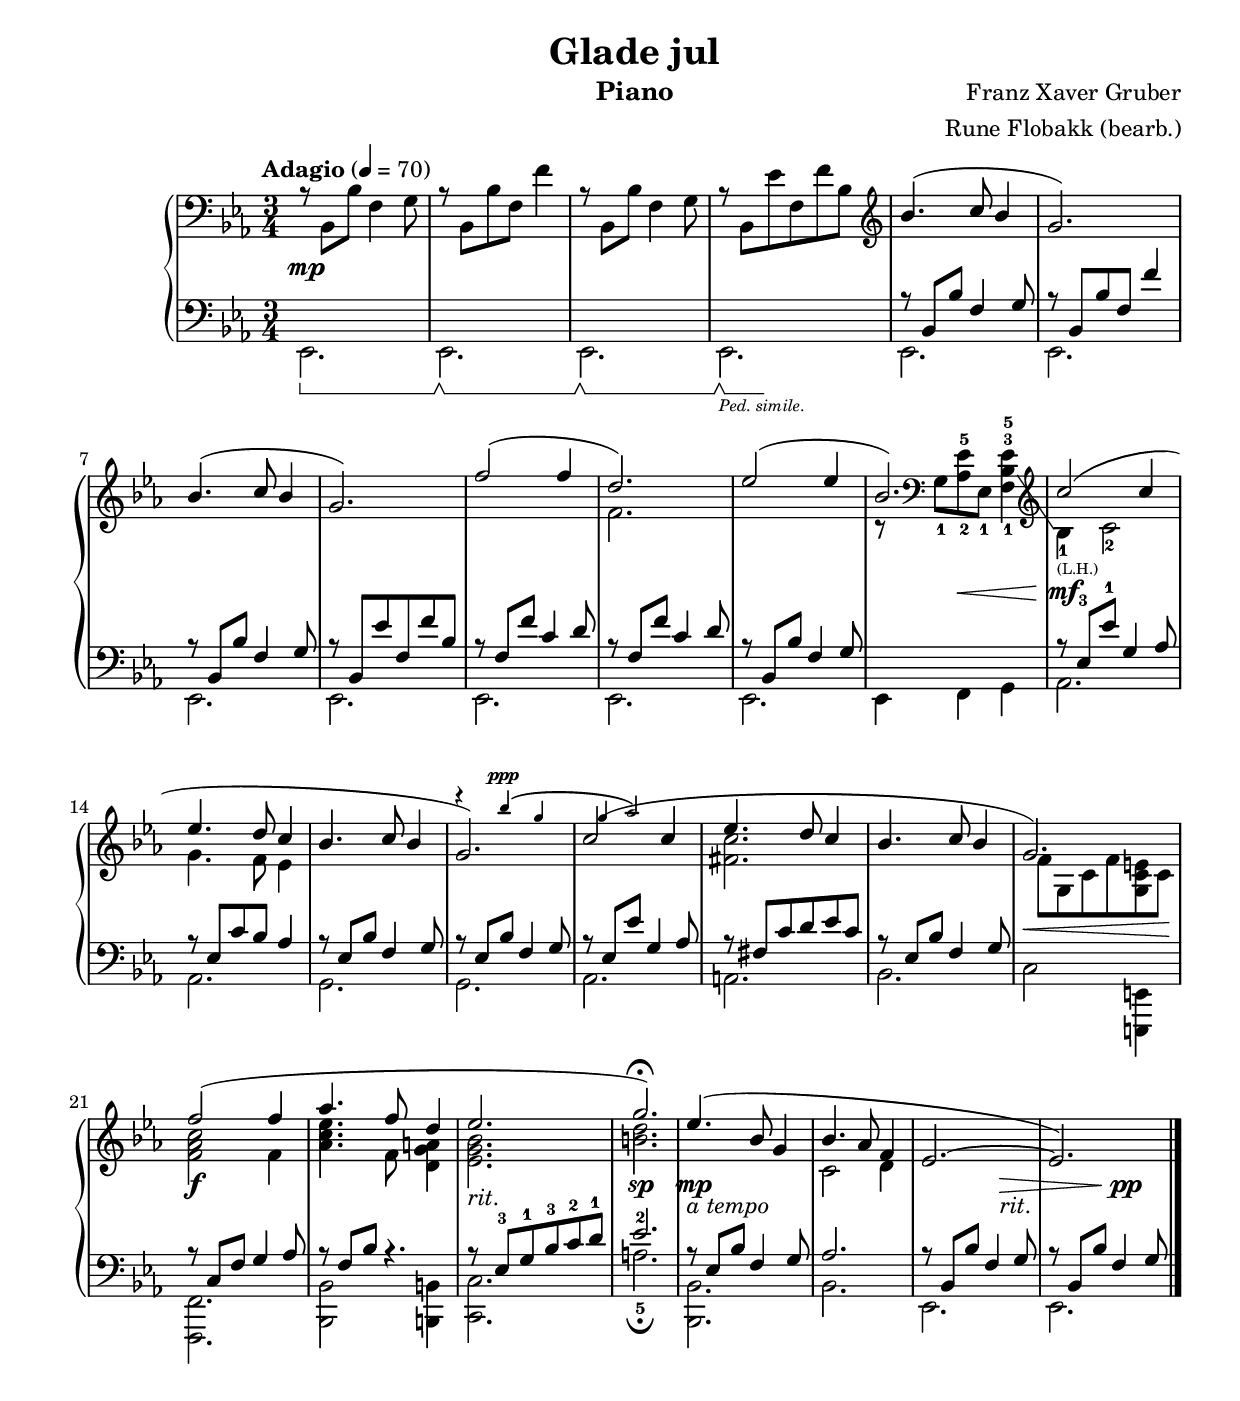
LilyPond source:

\version "2.22.1"
\paper {
    left-margin = 15\mm
    bottom-margin = 20\mm
    system-system-spacing =
        #'((basic-distance . 17)
           (minimum-distance . 8)
           (padding . 1)
           (stretchability . 60))
}

rit = \markup { \italic "rit." }

atempo = "a tempo"

pedSimile = \markup { \fontsize #-3 \italic "Ped. simile." }

rightHand = \markup { \italic \fontsize#-2 "m.d." }
leftHand = \markup { \italic \fontsize#-2 "m.s." }


\header {
    title = "Glade jul"
    composer = "Franz Xaver Gruber"
    arranger = "Rune Flobakk (bearb.)"
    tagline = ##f
    instrument = "Piano"
}


signature = {
    \key ees \major
    \time 3/4
}

melody = {
    bes4.( c8 bes4  g2.)
    bes4.( c8 bes4  g2.)
    f'2(      f4    d2.)
    ees2(     ees4  bes2.)

    \repeat unfold 2 {
        c2(      c4    ees4.  d8 c4
        bes4. c8 bes4  g2.)
    }

    f'2(f4       aes4.  f8  d4
    ees2.        g^\fermata)

    ees4.( bes8 g4 bes4.    aes8 f4
    ees2.~2.)
}

bellResponse = {
    r4 bes4\(^\ppp g g aes2\)
}

bass = {
    \repeat unfold 11 { ees2. }
    ees4 f g

    aes2.  aes      g   g
    aes    a        bes c2 <e, e,>4

    <f f,>2.    <bes bes,>2  <b b,>4 <c c,>2.  a'-5_\fermata
    <bes,, bes'>   bes'  ees,    ees
}

arpeggioBase = { r8 bes,  bes' f4 g8 }

arpeggioAccomp = {
    \arpeggioBase
    r8 bes,  bes' f  f'4
    r8 bes,, bes' f4 g8
    r  bes,  ees' f,  f' bes,
}

pedal = {
    \set pedalSustainStyle = #'bracket
    s2.\sustainOn s2.\sustainOff\sustainOn s2.\sustainOff\sustainOn

    \once \override PianoPedalBracket.edge-height = #'(1.0 . 0.0)
    s4\sustainOff\sustainOn_\pedSimile
}


\score {
    \new PianoStaff <<
    	\new Staff = "right hand" {
            \tempo "Adagio" 4 = 70
    	    \clef bass
            \signature

            s2.*4
            \clef treble

            <<
                \new Voice \relative bes' {
                    \voiceOne \melody
                }
                \new Voice \relative bes' {
                    \voiceTwo {
                        s2.*5 f2. s2.
                        r8 \clef bass g,-1 <aes-2 ees'-5> ees-1 <bes'-3 ees-5 f,-1>4\glissando
                        \clef treble
                            bes4-1_\markup { \fontsize #-3.5 "(L.H.)" }
                            c2-2 g'4. f8 ees4 s2.
                    }
                    \voiceThree \magnifyMusic 0.67 \relative bes'' \bellResponse
                    \voiceTwo {
                        <c' fis,>2. s2. f,8 g, c f <e c g> c
                        <f aes c>2 f4 <aes c ees>4. f8 <d g a>4
                        <ees g bes>2. <b' d>
                        s2. c,2 d4
                    }
                }
            >>
            \bar "|."
    	}

        \new Dynamics {
            s2.*11\mp s4 s2\<
            s2.*7\!\mf s2.\<
            s2.*2\!\f s2._\rit s2.\sp
            s2.*2\mp_\atempo s2 s4_\rit\>
            s2 s8\!\pp
        }

    	\new Staff = "left hand" {
            \clef bass
    	    \signature
            <<
                \relative {
                    \change Staff = "right hand" \stemDown \arpeggioAccomp
                    \change Staff = "left hand" \stemUp
                    \arpeggioAccomp
                    \transpose ees bes \relative { \arpeggioBase \arpeggioBase }
                    \arpeggioBase
                    s2.
                    r8 ees-3 ees'-1 g,4 aes8 r8 ees c' bes aes4
                    \repeat unfold 2 { r8 ees bes' f4  g8 }
                    r8 ees ees' g,4 aes8 r8 fis c' d ees c
                    r8 ees, bes' f4  g8 s2.
                    r8 c, f g4 aes8 r8 f bes r4.
                    r8 ees,-3 g-1 bes-3 c-2 d-1 ees2.-2
                    r8 ees, bes' f4  g8
                    aes2.
                    \arpeggioBase \arpeggioBase
                }
                \\
                \relative ees, \bass
            >>
        }

        \new Dynamics \pedal
    >>

	\layout {}
	\midi {}
}
